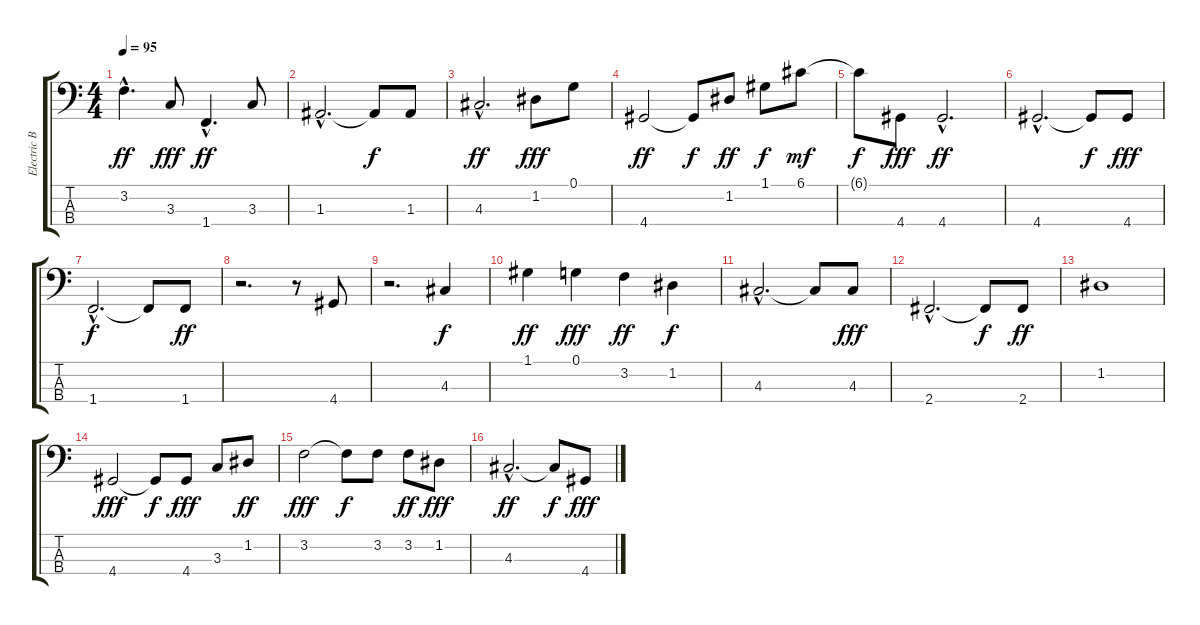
\track ("Electric Bass" "Electric B") {instrument fretlessbass}
\staff {score tabs}
\tuning (G2 D2 A1 E1) {hide}
\ts (4 4)
\tempo 95
\clef f4
\ks c
3.2{hac}.4{d dy ff} 3.3.8{dy fff} 1.4{hac}.4{d dy ff} 3.3.8 |
1.3{hac}.2{d} 1.3{t}.8{dy f} 1.3.8 |
4.3{hac}.2{d dy ff} 1.2.8{dy fff} 0.1.8 |
4.4.2{dy ff} 4.4{t}.8{dy f} 1.2.8{dy ff} 1.1.8{dy f} 6.1.8{dy mf} |
6.1{t}.8{dy f} 4.4.8{dy fff} 4.4{hac}.2{d dy ff} |
4.4{hac}.2{d} 4.4{t}.8{dy f} 4.4.8{dy fff} |
1.4{hac}.2{d dy f} 1.4{t}.8 1.4.8{dy ff} |
r.2{d} r.8 4.4.8 |
r.2{d} 4.3.4{dy f} |
1.1.4{dy ff} 0.1.4{dy fff} 3.2.4{dy ff} 1.2.4{dy f} |
4.3{hac}.2{d} 4.3{t}.8 4.3.8{dy fff} |
2.4{hac}.2{d} 2.4{t}.8{dy f} 2.4.8{dy ff} |
1.2.1 |
4.4.2{dy fff} 4.4{t}.8{dy f} 4.4.8{dy fff} 3.3.8 1.2.8{dy ff} |
3.2.2{dy fff} 3.2{t}.8{dy f} 3.2.8 3.2.8{dy ff} 1.2.8{dy fff} |
4.3{hac}.2{d dy ff} 4.3{t}.8{dy f} 4.4.8{dy fff}
